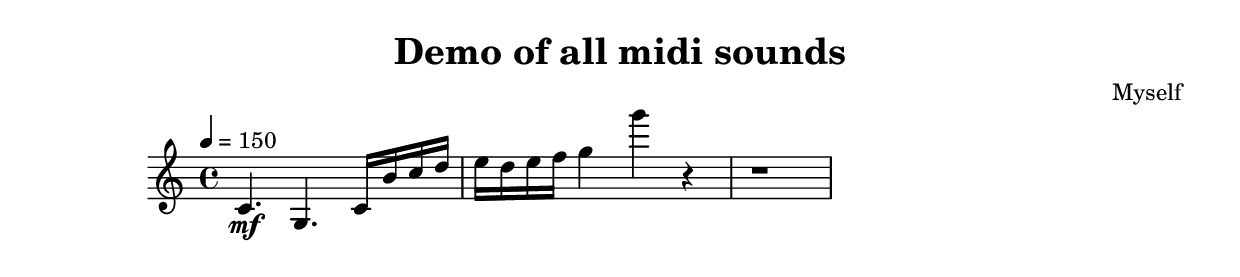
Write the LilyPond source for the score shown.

%% Do not edit this file; it is auto-generated from LSR http://lsr.dsi.unimi.it
%% This file is in the public domain.
\version "2.11.35"

\header {
  lsrtags = "vocal-music, piano-music, strings, midi"
 texidoc = "
Problem: How to know which MidiInstrument would be best for your
composition? Solution: A Lilypond demo file. 
" }
% begin verbatim
%\version "2.11.35"

basemelodie = { c'4. \mf g  c'16 b' c'' d'' | e'' d'' e'' f'' g''4 g'''4 r | r1 }
melodie = { \tempo 4 = 150 \basemelodie }

\header {
  title = "Demo of all midi sounds"
  arranger = "Myself"
}
% begin verbatim
\score { 
  \new Staff <<
    \new Voice { \melodie 
    } %Voice
  >> %Staff
  \layout {  }
} %score

\score { 
  \new Staff <<
    \tempo 4 = 180 
    %\set Staff.instrumentName="S/A"
    %\set Staff.midiMinimumVolume = #0.2 
    %\set Staff.midiMaximumVolume = #0.4
    %\set Voice.dynamicAbsoluteVolumeFunction = #0.6
    \new Voice { r \mf
      \set Staff.midiInstrument="acoustic grand" \melodie
      \set Staff.midiInstrument="bright acoustic" \melodie
      \set Staff.midiInstrument="electric grand" \melodie
      \set Staff.midiInstrument="honky-tonk" \melodie
      \set Staff.midiInstrument="electric piano 1" \melodie
      \set Staff.midiInstrument="electric piano 2" \melodie
      \set Staff.midiInstrument="harpsichord" \melodie
      \set Staff.midiInstrument="clav" \melodie
      \set Staff.midiInstrument="celesta" \melodie
      \set Staff.midiInstrument="glockenspiel" \melodie
      \set Staff.midiInstrument="music box" \melodie
      \set Staff.midiInstrument="vibraphone" \melodie
      \set Staff.midiInstrument="marimba" \melodie
      \set Staff.midiInstrument="xylophone" \melodie
      \set Staff.midiInstrument="tubular bells" \melodie
      \set Staff.midiInstrument="dulcimer" \melodie
      \set Staff.midiInstrument="drawbar organ" \melodie
      \set Staff.midiInstrument="percussive organ" \melodie
      \set Staff.midiInstrument="rock organ" \melodie
      \set Staff.midiInstrument="church organ" \melodie
      \set Staff.midiInstrument="reed organ" \melodie
      \set Staff.midiInstrument="accordion" \melodie
      \set Staff.midiInstrument="harmonica" \melodie
      \set Staff.midiInstrument="concertina" \melodie
      \set Staff.midiInstrument="acoustic guitar (nylon)" \melodie
      \set Staff.midiInstrument="acoustic guitar (steel)" \melodie
      \set Staff.midiInstrument="electric guitar (jazz)" \melodie
      \set Staff.midiInstrument="electric guitar (clean)" \melodie
      \set Staff.midiInstrument="electric guitar (muted)" \melodie
      \set Staff.midiInstrument="overdriven guitar" \melodie
      \set Staff.midiInstrument="distorted guitar" \melodie
      \set Staff.midiInstrument="acoustic bass" \melodie
      \set Staff.midiInstrument="electric bass (finger)" \melodie
      \set Staff.midiInstrument="electric bass (pick)" \melodie
      \set Staff.midiInstrument="fretless bass" \melodie
      \set Staff.midiInstrument="slap bass 1" \melodie
      \set Staff.midiInstrument="slap bass 2" \melodie
      \set Staff.midiInstrument="synth bass 1" \melodie
      \set Staff.midiInstrument="synth bass 2" \melodie
      \set Staff.midiInstrument="violin" \melodie
      \set Staff.midiInstrument="viola" \melodie
      \set Staff.midiInstrument="cello" \melodie
      \set Staff.midiInstrument="contrabass" \melodie
      \set Staff.midiInstrument="tremolo strings" \melodie
      \set Staff.midiInstrument="pizzicato strings" \melodie
      \set Staff.midiInstrument="orchestral strings" \melodie
      \set Staff.midiInstrument="timpani" \melodie
      \set Staff.midiInstrument="string ensemble 1" \melodie
      \set Staff.midiInstrument="string ensemble 2" \melodie
      \set Staff.midiInstrument="synthstrings 1" \melodie
      \set Staff.midiInstrument="synthstrings 2" \melodie
      \set Staff.midiInstrument="choir aahs" \melodie
      \set Staff.midiInstrument="voice oohs" \melodie
      \set Staff.midiInstrument="synth voice" \melodie
      \set Staff.midiInstrument="orchestra hit" \melodie
      \set Staff.midiInstrument="trumpet" \melodie
      \set Staff.midiInstrument="trombone" \melodie
      \set Staff.midiInstrument="tuba" \melodie
      \set Staff.midiInstrument="muted trumpet" \melodie
      \set Staff.midiInstrument="french horn" \melodie
      \set Staff.midiInstrument="brass section" \melodie
      \set Staff.midiInstrument="synthbrass 1" \melodie
      \set Staff.midiInstrument="synthbrass 2" \melodie
      \set Staff.midiInstrument="soprano sax" \melodie
      \set Staff.midiInstrument="alto sax" \melodie
      \set Staff.midiInstrument="tenor sax" \melodie
      \set Staff.midiInstrument="baritone sax" \melodie
      \set Staff.midiInstrument="oboe" \melodie
      \set Staff.midiInstrument="english horn" \melodie
      \set Staff.midiInstrument="bassoon" \melodie
      \set Staff.midiInstrument="clarinet" \melodie
      \set Staff.midiInstrument="piccolo" \melodie
      \set Staff.midiInstrument="flute" \melodie
      \set Staff.midiInstrument="recorder" \melodie
      \set Staff.midiInstrument="pan flute" \melodie
      \set Staff.midiInstrument="blown bottle" \melodie
      \set Staff.midiInstrument="shakuhachi" \melodie
      \set Staff.midiInstrument="whistle" \melodie
      \set Staff.midiInstrument="ocarina" \melodie
      \set Staff.midiInstrument="lead 1 (square)" \melodie
      \set Staff.midiInstrument="lead 2 (sawtooth)" \melodie
      \set Staff.midiInstrument="lead 3 (calliope)" \melodie
      \set Staff.midiInstrument="lead 4 (chiff)" \melodie
      \set Staff.midiInstrument="lead 5 (charang)" \melodie
      \set Staff.midiInstrument="lead 6 (voice)" \melodie
      \set Staff.midiInstrument="lead 7 (fifths)" \melodie
      \set Staff.midiInstrument="lead 8 (bass+lead)" \melodie
      \set Staff.midiInstrument="pad 1 (new age)" \melodie
      \set Staff.midiInstrument="pad 2 (warm)" \melodie
      \set Staff.midiInstrument="pad 3 (polysynth)" \melodie
      \set Staff.midiInstrument="pad 4 (choir)" \melodie
      \set Staff.midiInstrument="pad 5 (bowed)" \melodie
      \set Staff.midiInstrument="pad 6 (metallic)" \melodie
      \set Staff.midiInstrument="pad 7 (halo)" \melodie
      \set Staff.midiInstrument="pad 8 (sweep)" \melodie
      \set Staff.midiInstrument="fx 1 (rain)" \melodie
      \set Staff.midiInstrument="fx 2 (soundtrack)" \melodie
      \set Staff.midiInstrument="fx 3 (crystal)" \melodie
      \set Staff.midiInstrument="fx 4 (atmosphere)" \melodie
      \set Staff.midiInstrument="fx 5 (brightness)" \melodie
      \set Staff.midiInstrument="fx 6 (goblins)" \melodie
      \set Staff.midiInstrument="fx 7 (echoes)" \melodie
      \set Staff.midiInstrument="fx 8 (sci-fi)" \melodie
      \set Staff.midiInstrument="sitar" \melodie
      \set Staff.midiInstrument="banjo" \melodie
      \set Staff.midiInstrument="shamisen" \melodie
      \set Staff.midiInstrument="koto" \melodie
      \set Staff.midiInstrument="kalimba" \melodie
      \set Staff.midiInstrument="bagpipe" \melodie
      \set Staff.midiInstrument="fiddle" \melodie
      \set Staff.midiInstrument="shanai" \melodie
      \set Staff.midiInstrument="tinkle bell" \melodie
      \set Staff.midiInstrument="agogo" \melodie
      \set Staff.midiInstrument="steel drums" \melodie
      \set Staff.midiInstrument="woodblock" \melodie
      \set Staff.midiInstrument="taiko drum" \melodie
      \set Staff.midiInstrument="melodic tom" \melodie
      \set Staff.midiInstrument="synth drum" \melodie
      \set Staff.midiInstrument="reverse cymbal" \melodie
      \set Staff.midiInstrument="guitar fret noise" \melodie
      \set Staff.midiInstrument="breath noise" \melodie
      \set Staff.midiInstrument="seashore" \melodie
      \set Staff.midiInstrument="bird tweet" \melodie
      \set Staff.midiInstrument="telephone ring" \melodie
      \set Staff.midiInstrument="helicopter" \melodie
      \set Staff.midiInstrument="applause" \melodie
      \set Staff.midiInstrument="gunshot" \melodie
    } %Voice
  >> %Staff
  \midi { }
} %score


